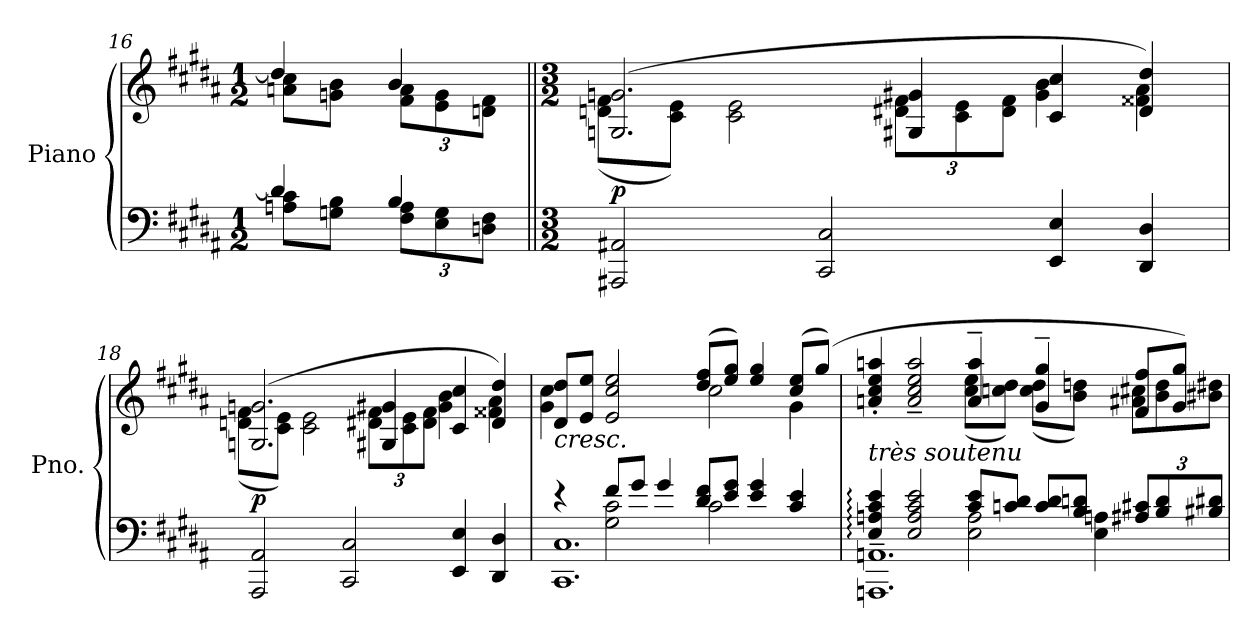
**kern	**kern	**dynam
*part1	*part1	*part1
*staff2	*staff1	*staff1/2
*I"Piano	*	*
*I'Pno.	*	*
*clefF4	*clefG2	*
*k[f#c#g#d#a#]	*k[f#c#g#d#a#]	*
*M1/2	*M1/2	*
=16	=16	=16
*^	*^	*
4d/]	8An\ 8c#\L	4dd/]	8an\ 8cc#\L	.
.	8Gn\ 8B\J	.	8gn\ 8b\J	.
*	*Xbrackettup	*	*Xbrackettup	*
4B/	12F#\ 12A\L	4b/	12f#\ 12a\L	.
.	12E\ 12G\	.	12e\ 12g\	.
.	12Dn\ 12F#\J	.	12dn\ 12f#\J	.
*v	*v	*	*	*
=17||	=17||	=17||	=17||
*M3/2	*M3/2	*	*
*^	*	*	*
!	!	!	!	!LO:DY:b
*v	*v	*	*	*
2AAA#X/ 2AA#X/	(>2.Gn/ 2.gn/	(>8dn\ 8f#\L	p
.	.	8c#\ 8e\J)	.
.	.	2c#\ 2e\	.
2CC#/ 2C#/	.	.	.
.	4G#X/ 4g#X/	12d#X\ 12f#\L	.
.	.	12c#\ 12e\	.
.	.	12d#\ 12f#\J	.
4EE/ 4E/	4c#/ 4cc#/	4g#\ 4b\	.
4DD#/ 4D#/	4d#/ 4dd#/)	4f##X\ 4a#\	.
!!LO:LB:g=z	!!
=18	=18	=18	=18
!	!	!	!LO:DY:b
2AAA#/ 2AA#/	(>2.Gn/ 2.gn/	(>8dn\ 8f#\L	p
.	.	8c#\ 8e\J)	.
.	.	2c#\ 2e\	.
2CC#/ 2C#/	.	.	.
.	4G#X/ 4g#X/	12d#X\ 12f#\L	.
.	.	12c#\ 12e\	.
.	.	12d#\ 12f#\J	.
4EE/ 4E/	4c#/ 4cc#/	4g#\ 4b\	.
4DD#/ 4D#/	4d#/ 4dd#/)	4f##X\ 4a#\	.
=19	=19	=19	=19
*^	*	*	*
*	*^	*	*	*
!	!	!	!LO:TX:b:i:t=cresc.	!	!
4re	4ryy	1.CC# 1.C#	8d#/ 8dd#/L	(>4g#\ 4cc#\	.
.	.	.	8e/ 8ee/J	.	.
8f#/L	2G#\ 2c#\	.	2e/ 2cc#/ 2ee/	2ryy	.
8g#/J	.	.	.	.	.
4g#/	.	.	.	.	.
8d#/ 8f#/L	2c#\	.	(>8dd#/ 8ff#/L	2cc#\	.
8e/ 8g#/J	.	.	8ee/ 8gg#/J)	.	.
4e/ 4g#/	.	.	4ee/ 4gg#/	.	.
4c#/ 4e/	4ryy	.	(>8cc#/ 8ee/L	4g#\	.
.	.	.	(8gg#/J)	.	.
=20	=20	=20	=20	=20	=20
!	!	!	!LO:TX:b:i:t=très soutenu	!	!
!	!	!	!	!	!LO:DY:b
4E/: 4An/: 4c#/: 4e/:	2.ryy	1.AAAn~ 1.AAn~	4an/' 4cc#/' 4ee/' 4aan/'	2.ryy	other-dynamics
2E/ 2A/ 2c#/ 2e/	.	.	2a/~ 2cc#/~ 2ee/~ 2aa/~	.	.
8c#/ 8e/L	2E\ 2A\	.	4a/~ 4aa/~	(>8cc#\ 8ee\L	.
8cn/ 8d#/J	.	.	.	8ccn\ 8dd#\J)	.
8c/ 8d#/L	.	.	4g#/~ 4gg#/~	(>8cc\ 8dd#\L	.
8B/ 8dn/J	.	.	.	8b\ 8ddn\J)	.
*	*	*	*	*Xtuplet	*
12A#X/ 12c#X/L	4E\ 4An\	.	8f#/ 8ff#/L	12a#X\ 12cc#X\L	.
12B/ 12d/	.	.	.	12b\ 12dd\	.
.	.	.	8g#/ 8gg#/J)	.	.
12B#X/ 12d#X/J	.	.	.	12b#X\ 12dd#X\J	.
*v	*v	*v	*	*	*
*	*v	*v	*
=	=	=
*-	*-	*-
